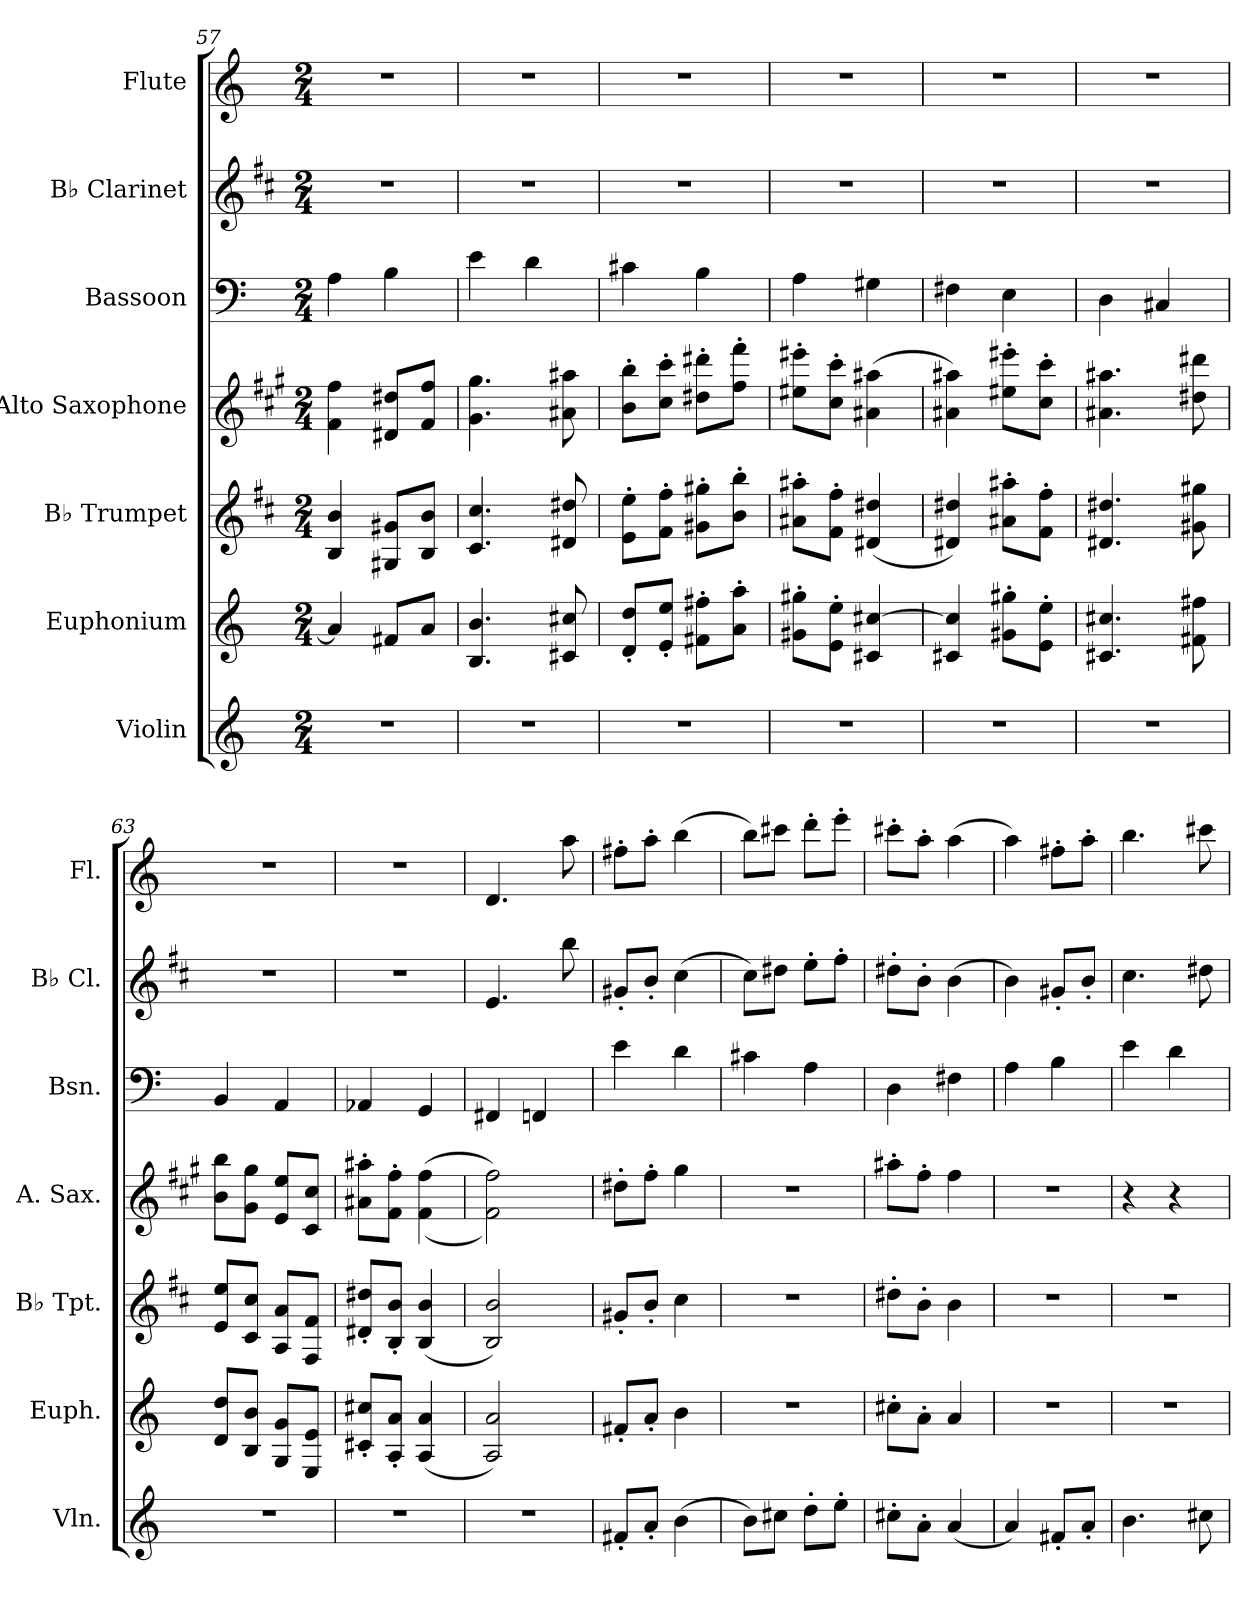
**kern	**kern	**kern	**kern	**kern	**kern	**kern
*part7	*part6	*part5	*part4	*part3	*part2	*part1
*staff7	*staff6	*staff5	*staff4	*staff3	*staff2	*staff1
*I"Violin	*I"Euphonium	*I"B♭ Trumpet	*I"Alto Saxophone	*I"Bassoon	*I"B♭ Clarinet	*I"Flute
*I'Vln.	*I'Euph.	*I'B♭ Tpt.	*I'A. Sax.	*I'Bsn.	*I'B♭ Cl.	*I'Fl.
!!LO:PB:g=z
*clefG2	*clefG2	*clefG2	*clefG2	*clefF4	*clefG2	*clefG2
*	*	*ITrd1c2	*ITrd5c9	*	*ITrd1c2	*
*k[]	*k[]	*k[]	*k[]	*k[]	*k[]	*k[]
*M2/4	*M2/4	*M2/4	*M2/4	*M2/4	*M2/4	*M2/4
=57	=57	=57	=57	=57	=57	=57
2r	4a/]	4A/ 4a/	4A\ 4a\	4A\	2r	2r
.	8f#X/L	8F#X/ 8f#X/L	8F#X/ 8f#X/L	4B\	.	.
.	8a/J	8A/ 8a/J	8A/ 8a/J	.	.	.
=58	=58	=58	=58	=58	=58	=58
2r	4.B/ 4.b/	4.B/ 4.b/	4.B\ 4.b\	4e\	2r	2r
.	.	.	.	4d\	.	.
.	8c#X/ 8cc#X/	8c#X/ 8cc#X/	8c#X\ 8cc#X\	.	.	.
=59	=59	=59	=59	=59	=59	=59
2r	8d/' 8dd/'L	8d\' 8dd\'L	8d\' 8dd\'L	4c#X\	2r	2r
.	8e/' 8ee/'J	8e\' 8ee\'J	8e\' 8ee\'J	.	.	.
.	8f#X\' 8ff#X\'L	8f#X\' 8ff#X\'L	8f#X\' 8ff#X\'L	4B\	.	.
.	8a\' 8aa\'J	8a\' 8aa\'J	8a\' 8aa\'J	.	.	.
=60	=60	=60	=60	=60	=60	=60
2r	8g#X\' 8gg#X\'L	8g#X\' 8gg#X\'L	8g#X\' 8gg#X\'L	4A\	2r	2r
.	8e\' 8ee\'J	8e\' 8ee\'J	8e\' 8ee\'J	.	.	.
.	4c#X/ [4cc#X/	(4c#X/ 4cc#X/	(4c#X\ 4cc#X\	4G#X\	.	.
=61	=61	=61	=61	=61	=61	=61
2r	4c#X/ 4cc#/]	4c#X/ 4cc#X/)	4c#X\ 4cc#X\)	4F#X\	2r	2r
.	8g#X\' 8gg#X\'L	8g#X\' 8gg#X\'L	8g#X\' 8gg#X\'L	4E\	.	.
.	8e\' 8ee\'J	8e\' 8ee\'J	8e\' 8ee\'J	.	.	.
=62	=62	=62	=62	=62	=62	=62
2r	4.c#X/ 4.cc#X/	4.c#X/ 4.cc#X/	4.c#X\ 4.cc#X\	4D\	2r	2r
.	.	.	.	4C#X/	.	.
.	8f#X\ 8ff#X\	8f#X\ 8ff#X\	8f#X\ 8ff#X\	.	.	.
=63	=63	=63	=63	=63	=63	=63
2r	8d/ 8dd/L	8d/ 8dd/L	8d\ 8dd\L	4BB/	2r	2r
.	8B/ 8b/J	8B/ 8b/J	8B\ 8b\J	.	.	.
.	8G/ 8g/L	8G/ 8g/L	8G/ 8g/L	4AA/	.	.
.	8E/ 8e/J	8E/ 8e/J	8E/ 8e/J	.	.	.
!!LO:PB:g=z
=64	=64	=64	=64	=64	=64	=64
2r	8c#X/' 8cc#X/'L	8c#X/' 8cc#X/'L	8c#X\' 8cc#X\'L	4AA-X/	2r	2r
.	8A/' 8a/'J	8A/' 8a/'J	8A\' 8a\'J	.	.	.
.	(4A/ 4a/	(4A/ 4a/	((4A\ 4a\	4GG/	.	.
=65	=65	=65	=65	=65	=65	=65
2r	2A/ 2a/)	2A/ 2a/)	2A\ 2a\))	4FF#X/	4.d/	4.d/
.	.	.	.	4FFn/	.	.
.	.	.	.	.	8aa\	8aa\
=66	=66	=66	=66	=66	=66	=66
8f#X'/L	8f#X'/L	8f#X'/L	8f#X'\L	4e\	8f#X'/L	8ff#X'\L
8a'/J	8a'/J	8a'/J	8a'\J	.	8a'/J	8aa'\J
(4b\	4b\	4b\	4b\	4d\	(4b\	(4bb\
=67	=67	=67	=67	=67	=67	=67
8b\L)	2r	2r	2r	4c#X\	8b\L)	8bb\L)
8cc#X\J	.	.	.	.	8cc#X\J	8ccc#X\J
8dd'\L	.	.	.	4A\	8dd'\L	8ddd'\L
8ee'\J	.	.	.	.	8ee'\J	8eee'\J
=68	=68	=68	=68	=68	=68	=68
8cc#X'\L	8cc#X'\L	8cc#X'\L	8cc#X'\L	4D\	8cc#X'\L	8ccc#X'\L
8a'\J	8a'\J	8a'\J	8a'\J	.	8a'\J	8aa'\J
(4a/	4a/	4a\	4a\	4F#X\	(4a\	(4aa\
=69	=69	=69	=69	=69	=69	=69
4a/)	2r	2r	2r	4A\	4a\)	4aa\)
8f#X'/L	.	.	.	4B\	8f#X'/L	8ff#X'\L
8a'/J	.	.	.	.	8a'/J	8aa'\J
=70	=70	=70	=70	=70	=70	=70
4.b\	2r	2r	4r	4e\	4.b\	4.bb\
.	.	.	4r	4d\	.	.
8cc#X\	.	.	.	.	8cc#X\	8ccc#X\
=	=	=	=	=	=	=
*-	*-	*-	*-	*-	*-	*-
